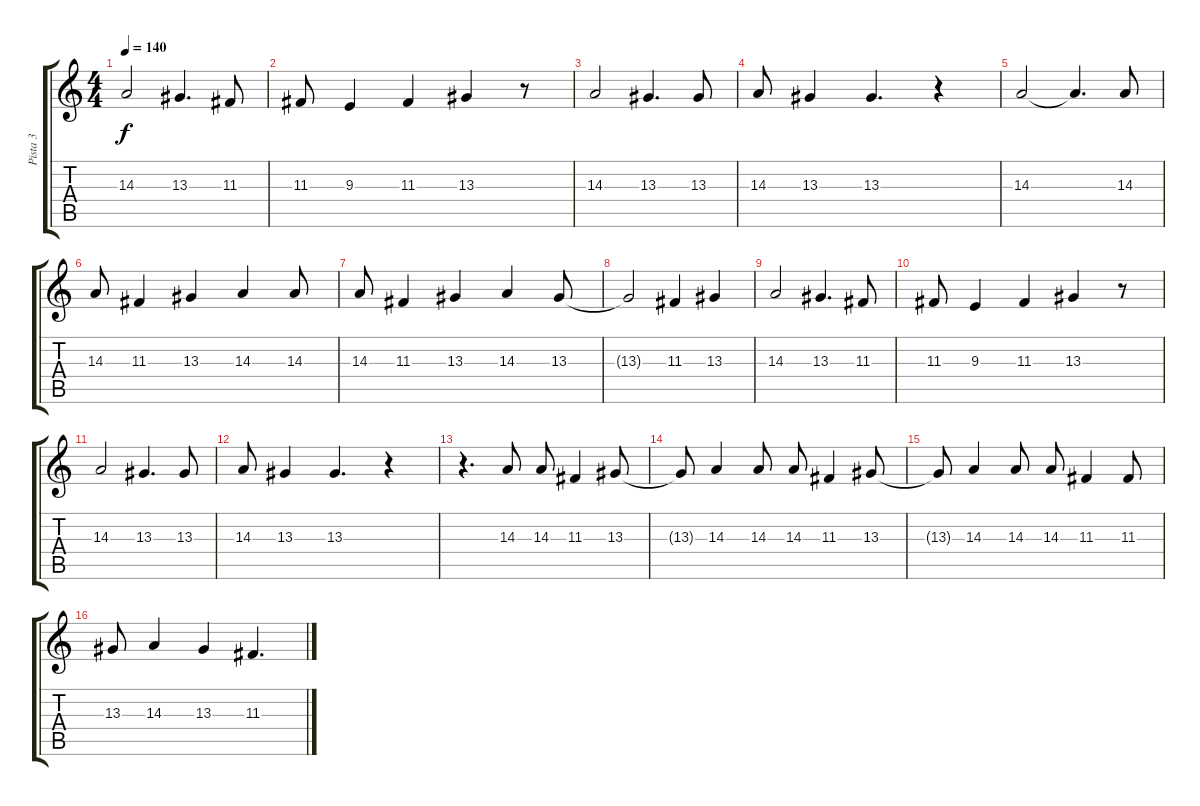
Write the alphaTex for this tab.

\track ("Pista 3" "Pista 3") {instrument lead6voice}
\staff {score tabs}
\tuning (E4 B3 G3 D3 A2 E2) {hide}
\ts (4 4)
\tempo 140
\clef g2
\ks c
14.3.2{dy f} 13.3.4{d} 11.3.8 |
11.3.8 9.3.4 11.3.4 13.3.4 r.8 |
14.3.2 13.3.4{d} 13.3.8 |
14.3.8 13.3.4 13.3.4{d} r.4 |
14.3.2 14.3{t}.4{d} 14.3.8 |
14.3.8 11.3.4 13.3.4 14.3.4 14.3.8 |
14.3.8 11.3.4 13.3.4 14.3.4 13.3.8 |
13.3{t}.2 11.3.4 13.3.4 |
14.3.2 13.3.4{d} 11.3.8 |
11.3.8 9.3.4 11.3.4 13.3.4 r.8 |
14.3.2 13.3.4{d} 13.3.8 |
14.3.8 13.3.4 13.3.4{d} r.4 |
r.4{d} 14.3.8 14.3.8 11.3.4 13.3.8 |
13.3{t}.8 14.3.4 14.3.8 14.3.8 11.3.4 13.3.8 |
13.3{t}.8 14.3.4 14.3.8 14.3.8 11.3.4 11.3.8 |
13.3.8 14.3.4 13.3.4 11.3.4{d}
